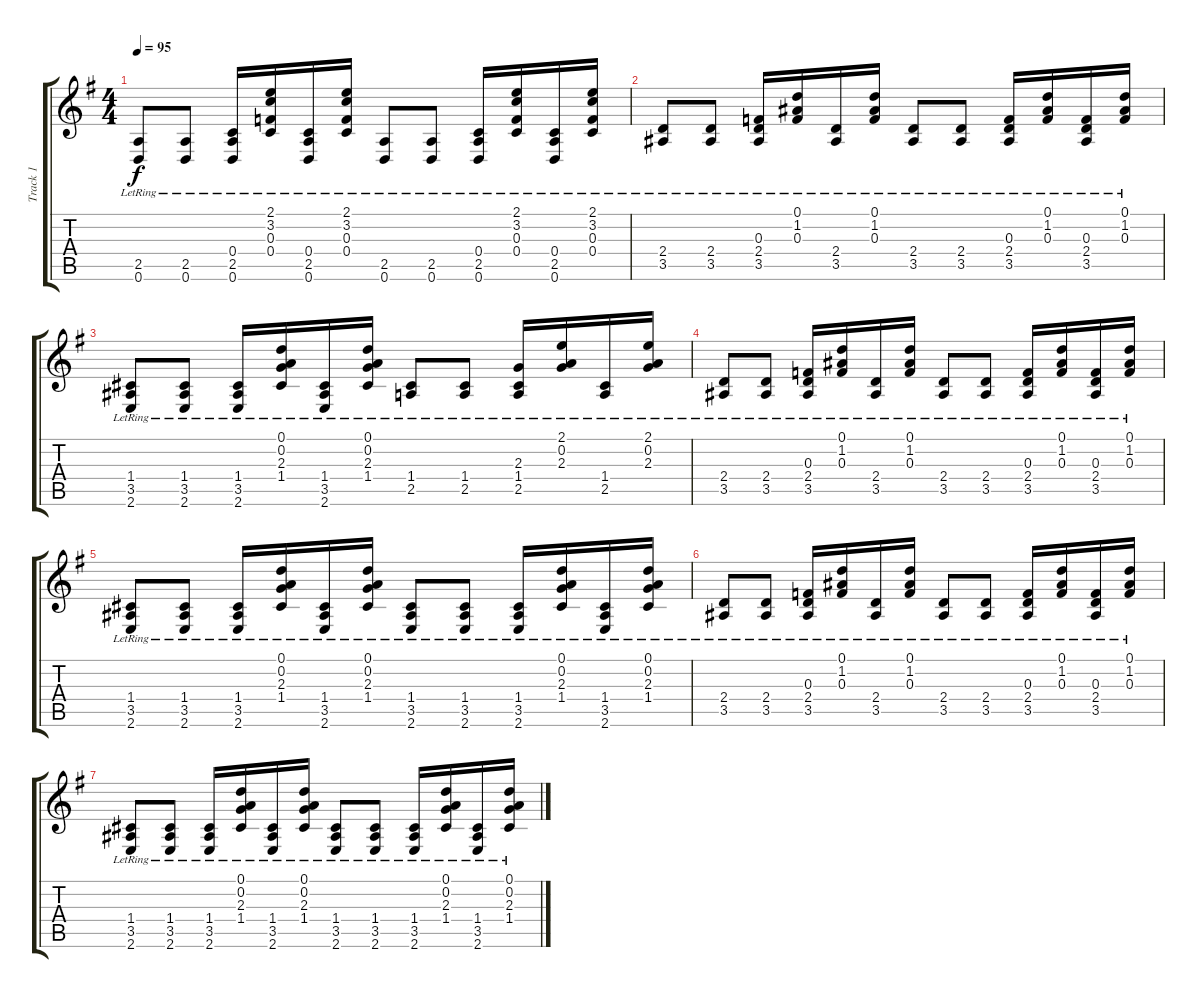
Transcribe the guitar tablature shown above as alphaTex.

\track ("Track 1" "Track 1") {instrument acousticguitarsteel}
\staff {score tabs}
\tuning (D4 A3 F3 C3 G2 D2) {hide}
\ts (4 4)
\tempo 95
\clef g2
\ks eminor
(2.5{lr} 0.6{lr}).8{dy f} (2.5{lr} 0.6{lr}).8 (0.4{lr} 2.5{lr} 0.6{lr}).16 (2.1{lr} 3.2{lr} 0.3{lr} 0.4{lr}).16 (0.4{lr} 2.5{lr} 0.6{lr}).16 (2.1{lr} 3.2{lr} 0.3{lr} 0.4{lr}).16 (2.5{lr} 0.6{lr}).8 (2.5{lr} 0.6{lr}).8 (0.4{lr} 2.5{lr} 0.6{lr}).16 (2.1{lr} 3.2{lr} 0.3{lr} 0.4{lr}).16 (0.4{lr} 2.5{lr} 0.6{lr}).16 (2.1{lr} 3.2{lr} 0.3{lr} 0.4{lr}).16 |
(2.4 3.5{lr}).8 (2.4 3.5{lr}).8 (0.3 2.4{lr} 3.5{lr}).16 (0.1{lr} 1.2{lr} 0.3{lr}).16 (2.4{lr} 3.5{lr}).16 (0.1{lr} 1.2{lr} 0.3{lr}).16 (2.4{lr} 3.5{lr}).8 (2.4{lr} 3.5{lr}).8 (0.3 2.4{lr} 3.5{lr}).16 (0.1{lr} 1.2{lr} 0.3{lr}).16 (0.3 2.4{lr} 3.5{lr}).16 (0.1{lr} 1.2{lr} 0.3{lr}).16 |
(1.4{lr} 3.5{lr} 2.6{lr}).8 (1.4{lr} 3.5{lr} 2.6{lr}).8 (1.4{lr} 3.5{lr} 2.6{lr}).16 (0.1{lr} 0.2{lr} 2.3{lr} 1.4{lr}).16 (1.4{lr} 3.5{lr} 2.6{lr}).16 (0.1{lr} 0.2{lr} 2.3{lr} 1.4{lr}).16 (1.4{lr} 2.5{lr}).8 (1.4{lr} 2.5{lr}).8 (2.3 1.4{lr} 2.5{lr}).16 (2.1{lr} 0.2{lr} 2.3{lr}).16 (1.4{lr} 2.5{lr}).16 (2.1{lr} 0.2{lr} 2.3{lr}).16 |
(2.4 3.5{lr}).8 (2.4 3.5{lr}).8 (0.3 2.4{lr} 3.5{lr}).16 (0.1{lr} 1.2{lr} 0.3{lr}).16 (2.4{lr} 3.5{lr}).16 (0.1{lr} 1.2{lr} 0.3{lr}).16 (2.4{lr} 3.5{lr}).8 (2.4{lr} 3.5{lr}).8 (0.3 2.4{lr} 3.5{lr}).16 (0.1{lr} 1.2{lr} 0.3{lr}).16 (0.3 2.4{lr} 3.5{lr}).16 (0.1{lr} 1.2{lr} 0.3{lr}).16 |
(1.4{lr} 3.5{lr} 2.6{lr}).8 (1.4{lr} 3.5{lr} 2.6{lr}).8 (1.4{lr} 3.5{lr} 2.6{lr}).16 (0.1{lr} 0.2{lr} 2.3{lr} 1.4{lr}).16 (1.4{lr} 3.5{lr} 2.6{lr}).16 (0.1{lr} 0.2{lr} 2.3{lr} 1.4{lr}).16 (1.4{lr} 3.5{lr} 2.6{lr}).8 (1.4{lr} 3.5{lr} 2.6{lr}).8 (1.4{lr} 3.5{lr} 2.6{lr}).16 (0.1{lr} 0.2{lr} 2.3{lr} 1.4{lr}).16 (1.4{lr} 3.5{lr} 2.6{lr}).16 (0.1{lr} 0.2{lr} 2.3{lr} 1.4{lr}).16 |
(2.4 3.5{lr}).8 (2.4 3.5{lr}).8 (0.3 2.4{lr} 3.5{lr}).16 (0.1{lr} 1.2{lr} 0.3{lr}).16 (2.4{lr} 3.5{lr}).16 (0.1{lr} 1.2{lr} 0.3{lr}).16 (2.4{lr} 3.5{lr}).8 (2.4{lr} 3.5{lr}).8 (0.3 2.4{lr} 3.5{lr}).16 (0.1{lr} 1.2{lr} 0.3{lr}).16 (0.3 2.4{lr} 3.5{lr}).16 (0.1{lr} 1.2{lr} 0.3{lr}).16 |
(1.4{lr} 3.5{lr} 2.6{lr}).8 (1.4{lr} 3.5{lr} 2.6{lr}).8 (1.4{lr} 3.5{lr} 2.6{lr}).16 (0.1{lr} 0.2{lr} 2.3{lr} 1.4{lr}).16 (1.4{lr} 3.5{lr} 2.6{lr}).16 (0.1{lr} 0.2{lr} 2.3{lr} 1.4{lr}).16 (1.4{lr} 3.5{lr} 2.6{lr}).8 (1.4{lr} 3.5{lr} 2.6{lr}).8 (1.4{lr} 3.5{lr} 2.6{lr}).16 (0.1{lr} 0.2{lr} 2.3{lr} 1.4{lr}).16 (1.4{lr} 3.5{lr} 2.6{lr}).16 (0.1{lr} 0.2{lr} 2.3{lr} 1.4{lr}).16
